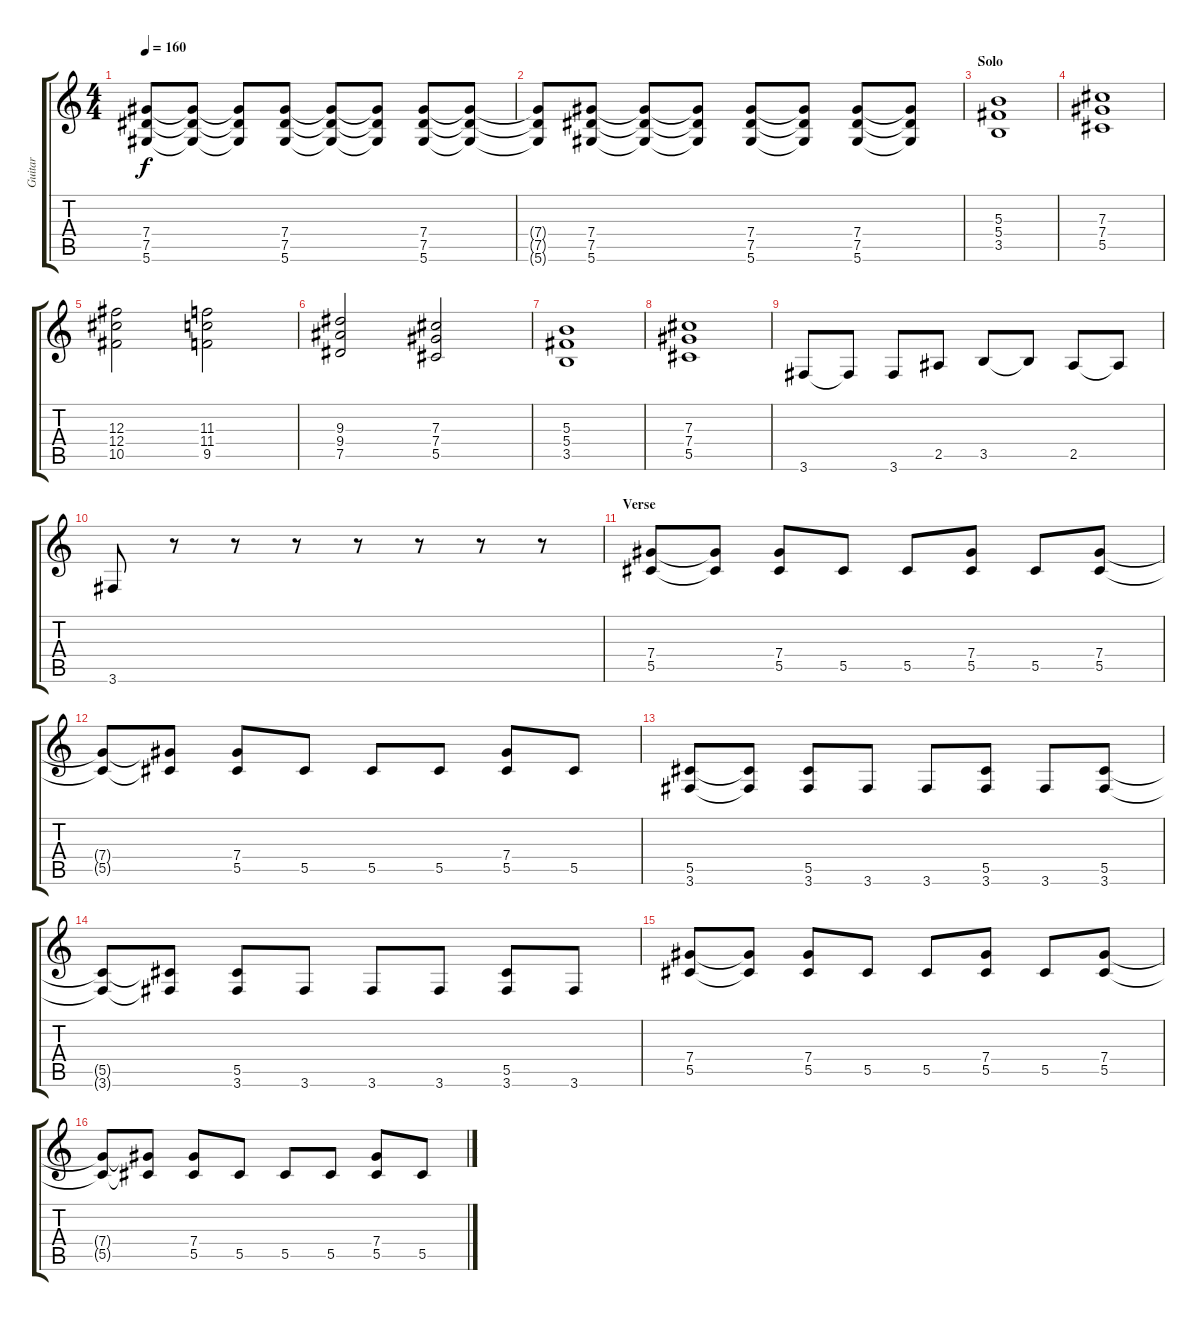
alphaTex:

\track ("Guitar" "Guitar") {instrument distortionguitar}
\staff {score tabs}
\tuning (Eb4 Bb3 Gb3 Db3 Ab2 Eb2) {hide}
\ts (4 4)
\tempo 160
\clef g2
\ks c
(7.4 7.5 5.6).8{dy f} (7.4{t} 7.5{t} 5.6{t}).8 (7.4{t} 7.5{t} 5.6{t}).8 (7.4 7.5 5.6).8 (7.4{t} 7.5{t} 5.6{t}).8 (7.4{t} 7.5{t} 5.6{t}).8 (7.4 7.5 5.6).8 (7.4{t} 7.5{t} 5.6{t}).8 |
(7.4{t} 7.5{t} 5.6{t}).8 (7.4 7.5 5.6).8 (7.4{t} 7.5{t} 5.6{t}).8 (7.4{t} 7.5{t} 5.6{t}).8 (7.4 7.5 5.6).8 (7.4{t} 7.5{t} 5.6{t}).8 (7.4 7.5 5.6).8 (7.4{t} 7.5{t} 5.6{t}).8 |
\section ("" "Solo")
(5.3 5.4 3.5).1 |
(7.3 7.4 5.5).1 |
(12.3 12.4 10.5).2 (11.3 11.4 9.5).2 |
(9.3 9.4 7.5).2 (7.3 7.4 5.5).2 |
(5.3 5.4 3.5).1 |
(7.3 7.4 5.5).1 |
3.6.8 3.6{t}.8 3.6.8 2.5.8 3.5.8 3.5{t}.8 2.5.8 2.5{t}.8 |
3.6.8 r.8 r.8 r.8 r.8 r.8 r.8 r.8 |
\section ("" "Verse")
(7.4 5.5).8 (7.4{t} 5.5{t}).8 (7.4 5.5).8 5.5.8 5.5.8 (7.4 5.5).8 5.5.8 (7.4 5.5).8 |
(7.4{t} 5.5{t}).8 (7.4{t} 5.5{t}).8 (7.4 5.5).8 5.5.8 5.5.8 5.5.8 (7.4 5.5).8 5.5.8 |
(5.5 3.6).8 (5.5{t} 3.6{t}).8 (5.5 3.6).8 3.6.8 3.6.8 (5.5 3.6).8 3.6.8 (5.5 3.6).8 |
(5.5{t} 3.6{t}).8 (5.5{t} 3.6{t}).8 (5.5 3.6).8 3.6.8 3.6.8 3.6.8 (5.5 3.6).8 3.6.8 |
(7.4 5.5).8 (7.4{t} 5.5{t}).8 (7.4 5.5).8 5.5.8 5.5.8 (7.4 5.5).8 5.5.8 (7.4 5.5).8 |
(7.4{t} 5.5{t}).8 (7.4{t} 5.5{t}).8 (7.4 5.5).8 5.5.8 5.5.8 5.5.8 (7.4 5.5).8 5.5.8
